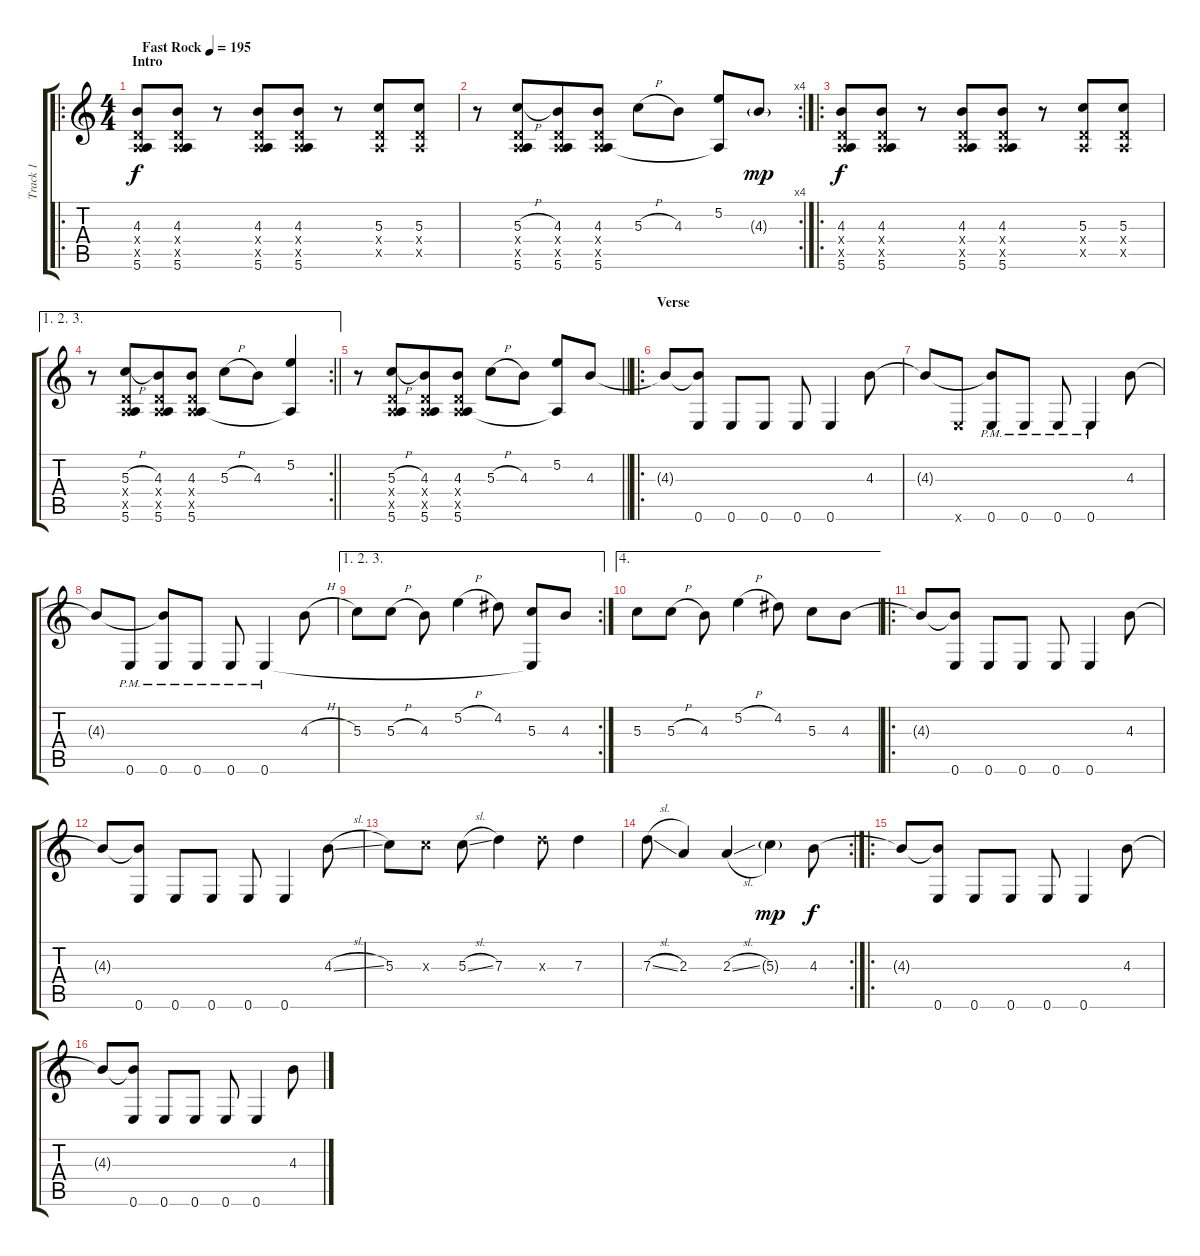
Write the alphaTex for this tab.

\track ("Track 1" "Track 1") {instrument distortionguitar}
\staff {score tabs}
\tuning (E4 B3 G3 D3 A2 E2) {hide}
\ro
\ts (4 4)
\section ("" "Intro")
\tempo (195 "Fast Rock")
\clef g2
\ks c
(4.3 0.4{x} 0.5{x} 5.6).8{dy f instrument distortionguitar} (4.3 0.4{x} 0.5{x} 5.6).8 r.8 (4.3 0.4{x} 0.5{x} 5.6).8{beam merge} (4.3 0.4{x} 0.5{x} 5.6).8 r.8 (5.3 0.4{x} 0.5{x}).8 (5.3 0.4{x} 0.5{x}).8 |
\rc 4
r.8 (5.3{h} 0.4{x} 0.5{x} 5.6).8{beam merge} (4.3 0.4{x} 0.5{x} 5.6).8 (4.3 0.4{x} 0.5{x} 5.6).8 5.3{h}.8 4.3.8 (5.2 0.5{t}).8 4.3{g}.8{dy mp} |
\ro
(4.3 0.4{x} 0.5{x} 5.6).8{dy f} (4.3 0.4{x} 0.5{x} 5.6).8 r.8 (4.3 0.4{x} 0.5{x} 5.6).8{beam merge} (4.3 0.4{x} 0.5{x} 5.6).8 r.8 (5.3 0.4{x} 0.5{x}).8 (5.3 0.4{x} 0.5{x}).8 |
\ae (1 2 3)
\rc 2
\barLineRight lightlight
r.8 (5.3{h} 0.4{x} 0.5{x} 5.6).8{beam merge} (4.3 0.4{x} 0.5{x} 5.6).8 (4.3 0.4{x} 0.5{x} 5.6).8 5.3{h}.8 4.3.8 (5.2 0.5{t}).4 |
\barLineRight lightlight
r.8 (5.3{h} 0.4{x} 0.5{x} 5.6).8{beam merge} (4.3 0.4{x} 0.5{x} 5.6).8 (4.3 0.4{x} 0.5{x} 5.6).8 5.3{h}.8 4.3.8 (5.2 0.5{t}).8 4.3.8 |
\ro
\section ("" "Verse")
4.3{t}.8 (4.3{t} 0.6).8 0.6.8 0.6.8 0.6.8 0.6.4 4.3.8 |
4.3{t}.8 0.6{x}.8 (4.3{t} 0.6{pm}).8 0.6{pm}.8 0.6{pm}.8 0.6{pm}.4 4.3.8 |
4.3{t}.8 0.6{pm}.8 (4.3{t} 0.6{pm}).8 0.6{pm}.8 0.6{pm}.8 0.6{pm}.4 4.3{h}.8 |
\ae (1 2 3)
\rc 2
5.3.8 5.3{h}.8 4.3.8 5.2{h}.4 4.2.8 (5.3 0.6{t}).8 4.3.8 |
\ae 4
5.3.8 5.3{h}.8 4.3.8 5.2{h}.4 4.2.8 5.3.8 4.3.8 |
\ro
4.3{t}.8 (4.3{t} 0.6).8 0.6.8 0.6.8 0.6.8 0.6.4 4.3.8 |
4.3{t}.8 (4.3{t} 0.6).8 0.6.8 0.6.8 0.6.8 0.6.4 4.3{sl}.8 |
5.3.8 5.3{x}.8 5.3{sl}.8 7.3.4 7.3{x}.8 7.3.4 |
\rc 2
7.3{sl}.8 2.3.4 2.3{sl}.4 5.3{g}.4{dy mp} 4.3.8{dy f} |
\ro
4.3{t}.8 (4.3{t} 0.6).8 0.6.8 0.6.8 0.6.8 0.6.4 4.3.8 |
4.3{t}.8 (4.3{t} 0.6).8 0.6.8 0.6.8 0.6.8 0.6.4 4.3.8
